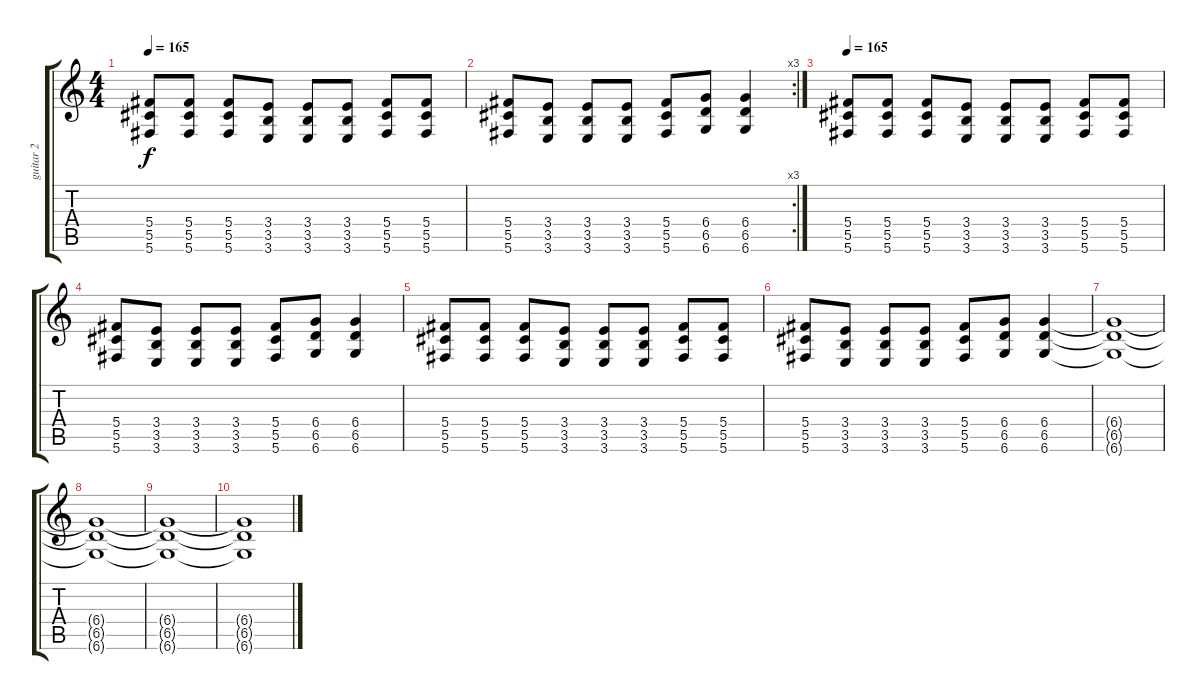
\track ("guitar 2" "guitar 2") {instrument distortionguitar}
\staff {score tabs}
\tuning (Eb4 Bb3 Gb3 Db3 Ab2 Db2) {hide}
\ts (4 4)
\tempo 165
\clef g2
\ks c
(5.4 5.5 5.6).8{dy f} (5.4 5.5 5.6).8 (5.4 5.5 5.6).8 (3.4 3.5 3.6).8 (3.4 3.5 3.6).8 (3.4 3.5 3.6).8 (5.4 5.5 5.6).8 (5.4 5.5 5.6).8 |
\rc 3
(5.4 5.5 5.6).8 (3.4 3.5 3.6).8 (3.4 3.5 3.6).8 (3.4 3.5 3.6).8 (5.4 5.5 5.6).8 (6.4 6.5 6.6).8 (6.4 6.5 6.6).4 |
\tempo 165
(5.4 5.5 5.6).8 (5.4 5.5 5.6).8 (5.4 5.5 5.6).8 (3.4 3.5 3.6).8 (3.4 3.5 3.6).8 (3.4 3.5 3.6).8 (5.4 5.5 5.6).8 (5.4 5.5 5.6).8 |
(5.4 5.5 5.6).8 (3.4 3.5 3.6).8 (3.4 3.5 3.6).8 (3.4 3.5 3.6).8 (5.4 5.5 5.6).8 (6.4 6.5 6.6).8 (6.4 6.5 6.6).4 |
(5.4 5.5 5.6).8 (5.4 5.5 5.6).8 (5.4 5.5 5.6).8 (3.4 3.5 3.6).8 (3.4 3.5 3.6).8 (3.4 3.5 3.6).8 (5.4 5.5 5.6).8 (5.4 5.5 5.6).8 |
(5.4 5.5 5.6).8 (3.4 3.5 3.6).8 (3.4 3.5 3.6).8 (3.4 3.5 3.6).8 (5.4 5.5 5.6).8 (6.4 6.5 6.6).8 (6.4 6.5 6.6).4 |
(6.4{t} 6.5{t} 6.6{t}).1 |
(6.4{t} 6.5{t} 6.6{t}).1 |
(6.4{t} 6.5{t} 6.6{t}).1 |
(6.4{t} 6.5{t} 6.6{t}).1
